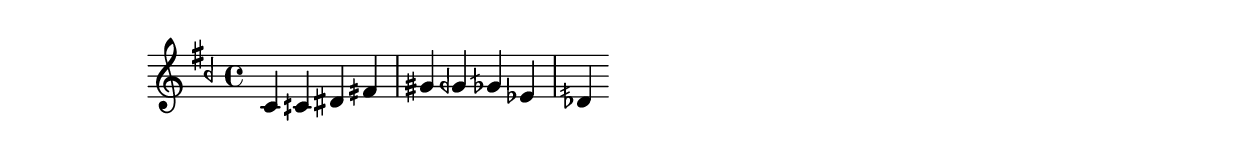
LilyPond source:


\version "2.11.38"

\paper {
}

\layout {  
}


% begin verbatim
% Define 1/9 alterations.
#(define-public KOMA 1/9)
#(define-public BAKIYE 4/9)
#(define-public KUCUK 5/9)
#(define-public BUYUKMUCENNEB 8/9)


% Define pitch names
makamPitchNames = #`(
  (c . ,(ly:make-pitch -1 0 NATURAL))
  (d . ,(ly:make-pitch -1 1 NATURAL))
  (e . ,(ly:make-pitch -1 2 NATURAL))
  (f . ,(ly:make-pitch -1 3 NATURAL))
  (g . ,(ly:make-pitch -1 4 NATURAL))
  (a . ,(ly:make-pitch -1 5 NATURAL))
  (b . ,(ly:make-pitch -1 6 NATURAL))
  
  (cc . ,(ly:make-pitch -1 0 KOMA))
  (dc . ,(ly:make-pitch -1 1 KOMA))
  (ec . ,(ly:make-pitch -1 2 KOMA))
  (fc . ,(ly:make-pitch -1 3 KOMA))
  (gc . ,(ly:make-pitch -1 4 KOMA))
  (ac . ,(ly:make-pitch -1 5 KOMA))
  (bc . ,(ly:make-pitch -1 6 KOMA))

  (cb . ,(ly:make-pitch -1 0 BAKIYE))
  (db . ,(ly:make-pitch -1 1 BAKIYE))
  (eb . ,(ly:make-pitch -1 2 BAKIYE))
  (fb . ,(ly:make-pitch -1 3 BAKIYE))
  (gb . ,(ly:make-pitch -1 4 BAKIYE))
  (ab . ,(ly:make-pitch -1 5 BAKIYE))
  (bb . ,(ly:make-pitch -1 6 BAKIYE))

  (ck . ,(ly:make-pitch -1 0 KUCUK))
  (dk . ,(ly:make-pitch -1 1 KUCUK))
  (ek . ,(ly:make-pitch -1 2 KUCUK))
  (fk . ,(ly:make-pitch -1 3 KUCUK))
  (gk . ,(ly:make-pitch -1 4 KUCUK))
  (ak . ,(ly:make-pitch -1 5 KUCUK))
  (bk . ,(ly:make-pitch -1 6 KUCUK))

  (cbm . ,(ly:make-pitch -1 0 BUYUKMUCENNEB))
  (dbm . ,(ly:make-pitch -1 1 BUYUKMUCENNEB))
  (ebm . ,(ly:make-pitch -1 2 BUYUKMUCENNEB))
  (fbm . ,(ly:make-pitch -1 3 BUYUKMUCENNEB))
  (gbm . ,(ly:make-pitch -1 4 BUYUKMUCENNEB))
  (abm . ,(ly:make-pitch -1 5 BUYUKMUCENNEB))
  (bbm . ,(ly:make-pitch -1 6 BUYUKMUCENNEB))

  ;; f for flat.
  (cfc . ,(ly:make-pitch -1 0 (- KOMA)))
  (dfc . ,(ly:make-pitch -1 1 (- KOMA)))
  (efc . ,(ly:make-pitch -1 2 (- KOMA)))
  (ffc . ,(ly:make-pitch -1 3 (- KOMA)))
  (gfc . ,(ly:make-pitch -1 4 (- KOMA)))
  (afc . ,(ly:make-pitch -1 5 (- KOMA)))
  (bfc . ,(ly:make-pitch -1 6 (- KOMA)))
  
  (cfb . ,(ly:make-pitch -1 0 (- BAKIYE)))
  (dfb . ,(ly:make-pitch -1 1 (- BAKIYE)))
  (efb . ,(ly:make-pitch -1 2 (- BAKIYE)))
  (ffb . ,(ly:make-pitch -1 3 (- BAKIYE)))
  (gfb . ,(ly:make-pitch -1 4 (- BAKIYE)))
  (afb . ,(ly:make-pitch -1 5 (- BAKIYE)))
  (bfb . ,(ly:make-pitch -1 6 (- BAKIYE)))

  (cfk . ,(ly:make-pitch -1 0 (- KUCUK)))
  (dfk . ,(ly:make-pitch -1 1 (- KUCUK)))
  (efk . ,(ly:make-pitch -1 2 (- KUCUK)))
  (ffk . ,(ly:make-pitch -1 3 (- KUCUK)))
  (gfk . ,(ly:make-pitch -1 4 (- KUCUK)))
  (afk . ,(ly:make-pitch -1 5 (- KUCUK)))
  (bfk . ,(ly:make-pitch -1 6 (- KUCUK)))

  (cfbm . ,(ly:make-pitch -1 0 (- BUYUKMUCENNEB)))
  (dfbm . ,(ly:make-pitch -1 1 (- BUYUKMUCENNEB)))
  (efbm . ,(ly:make-pitch -1 2 (- BUYUKMUCENNEB)))
  (ffbm . ,(ly:make-pitch -1 3 (- BUYUKMUCENNEB)))
  (gfbm . ,(ly:make-pitch -1 4 (- BUYUKMUCENNEB)))
  (afbm . ,(ly:make-pitch -1 5 (- BUYUKMUCENNEB)))
  (bfbm . ,(ly:make-pitch -1 6 (- BUYUKMUCENNEB)))

)

%% set pitch names.
pitchnames = \makamPitchNames 
#(ly:parser-set-note-names parser makamPitchNames)

makamGlyphs = #'((1 . "accidentals.doublesharp")
       (8/9 . "accidentals.sharp.slashslashslash.stemstem")
       (5/9 . "accidentals.sharp.slashslashslash.stem")
       (4/9 . "accidentals.sharp")
       (1/9 . "accidentals.sharp.slashslash.stem")
       (0 . "accidentals.natural")
       (-1/9 . "accidentals.mirroredflat")
       (-4/9 . "accidentals.flat.slash")
       (-5/9 . "accidentals.flat")
       (-8/9 . "accidentals.flat.slashslash")
       (-1 . "accidentals.flatflat")
       )

\relative {

  %{ define alteration <-> symbol mapping. The following glyphs are available.
  accidentals.sharp 
  accidentals.sharp.slashslash.stem 
  accidentals.sharp.slashslashslash.stemstem 
  accidentals.sharp.slashslashslash.stem 
  accidentals.sharp.slashslash.stemstemstem 
  accidentals.natural 
  accidentals.flat 
  accidentals.flat.slash 
  accidentals.flat.slashslash 
  accidentals.mirroredflat.flat 
  accidentals.mirroredflat 
  accidentals.flatflat 
  accidentals.flatflat.slash 
  accidentals.doublesharp 
  %}

  \override Accidental #'glyph-name-alist =  \makamGlyphs
  
  \override Staff.KeySignature #'glyph-name-alist = \makamGlyphs
  \set Staff.keySignature =  #'(
    (3 .  4/9)
    (6 . -1/9))
  
  c cc db fk gbm gfc gfb efk dfbm
}




